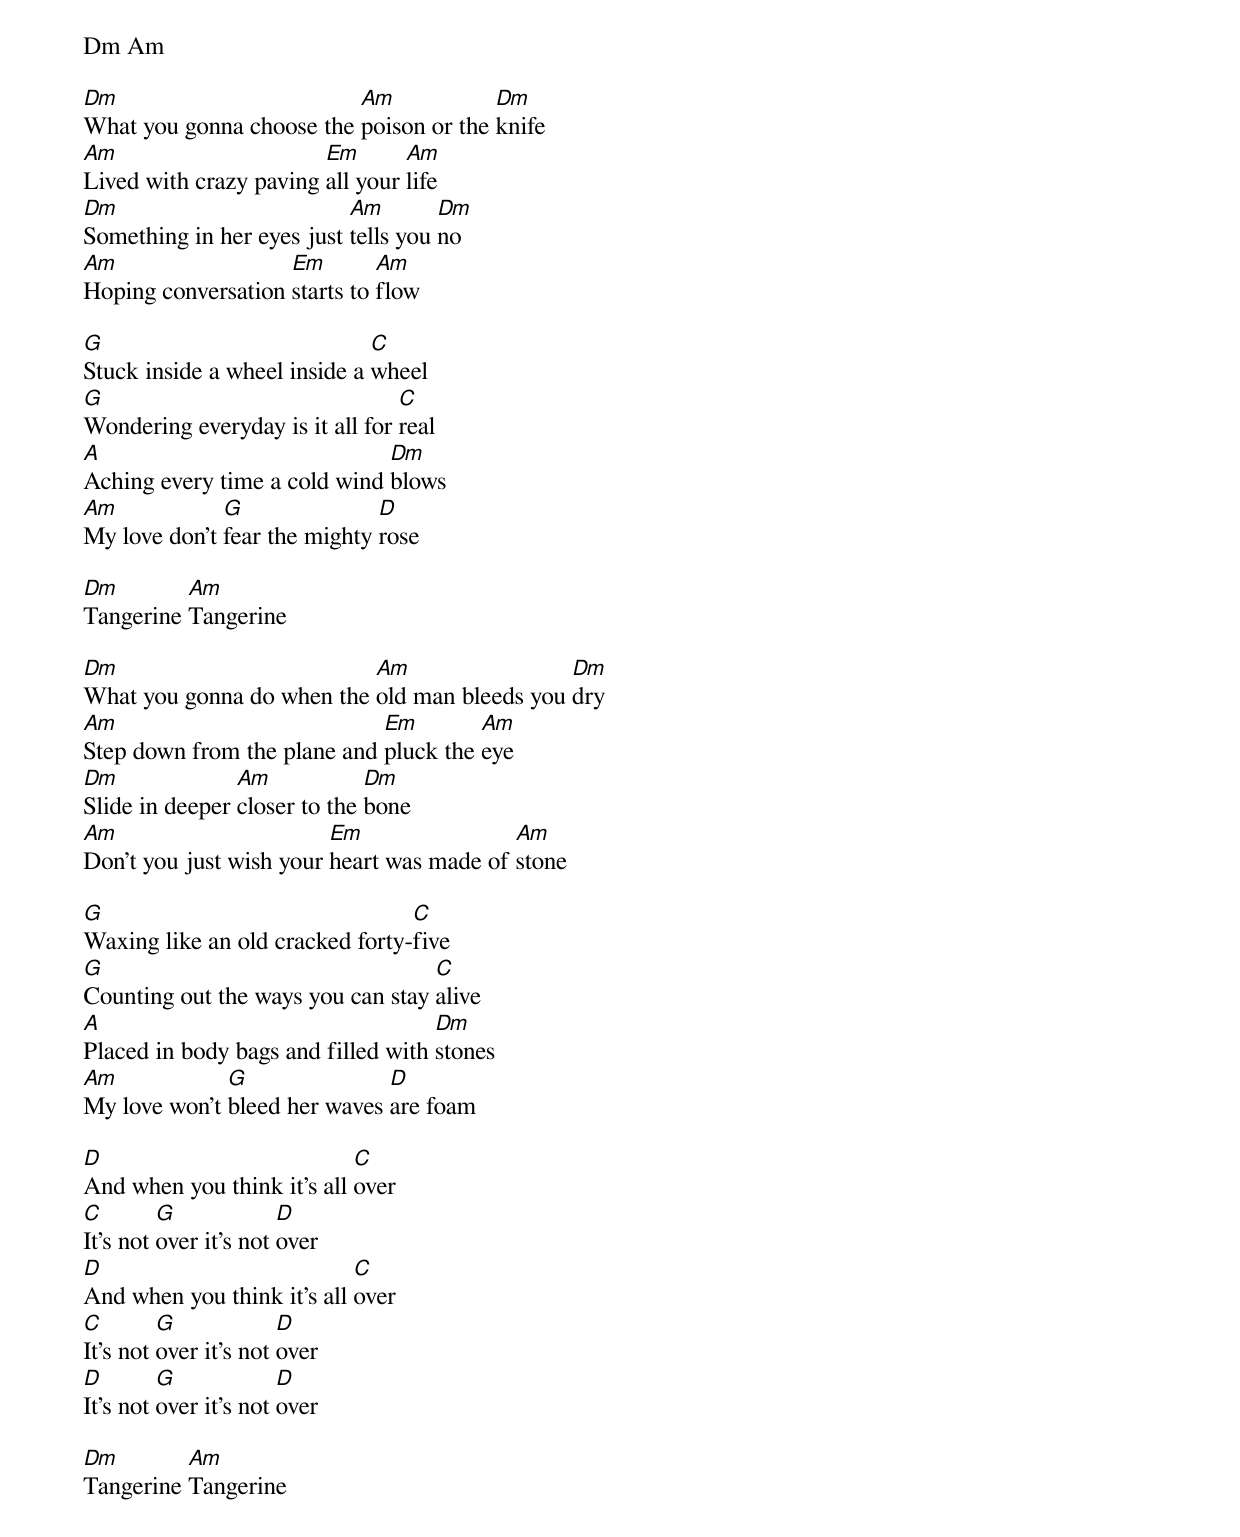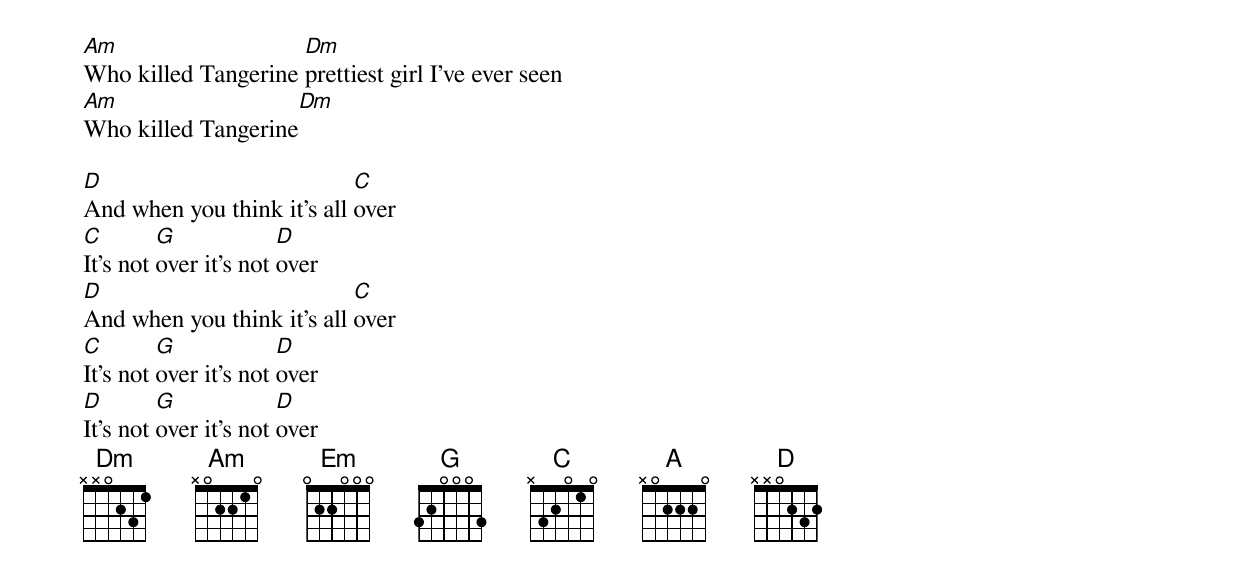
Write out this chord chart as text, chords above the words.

Dm Am

Dm                        Am            Dm
What you gonna choose the poison or the knife
Am                      Em       Am
Lived with crazy paving all your life
Dm                         Am        Dm
Something in her eyes just tells you no
Am                  Em        Am
Hoping conversation starts to flow

G                             C
Stuck inside a wheel inside a wheel
G                                C
Wondering everyday is it all for real
A                             Dm
Aching every time a cold wind blows
Am            G               D
My love don't fear the mighty rose

Dm        Am
Tangerine Tangerine

Dm                         Am                 Dm
What you gonna do when the old man bleeds you dry
Am                           Em        Am
Step down from the plane and pluck the eye
Dm              Am            Dm
Slide in deeper closer to the bone
Am                       Em                Am
Don't you just wish your heart was made of stone

G                                C
Waxing like an old cracked forty-five
G                                  C
Counting out the ways you can stay alive
A                                   Dm
Placed in body bags and filled with stones
Am            G               D
My love won't bleed her waves are foam

D                           C
And when you think it's all over
C        G             D
It's not over it's not over
D                           C
And when you think it's all over
C        G             D
It's not over it's not over
D        G             D
It's not over it's not over

Dm        Am
Tangerine Tangerine
Am                   Dm
Who killed Tangerine prettiest girl I've ever seen
Am                   Dm
Who killed Tangerine

D                           C
And when you think it's all over
C        G             D
It's not over it's not over
D                           C
And when you think it's all over
C        G             D
It's not over it's not over
D        G             D
It's not over it's not over
